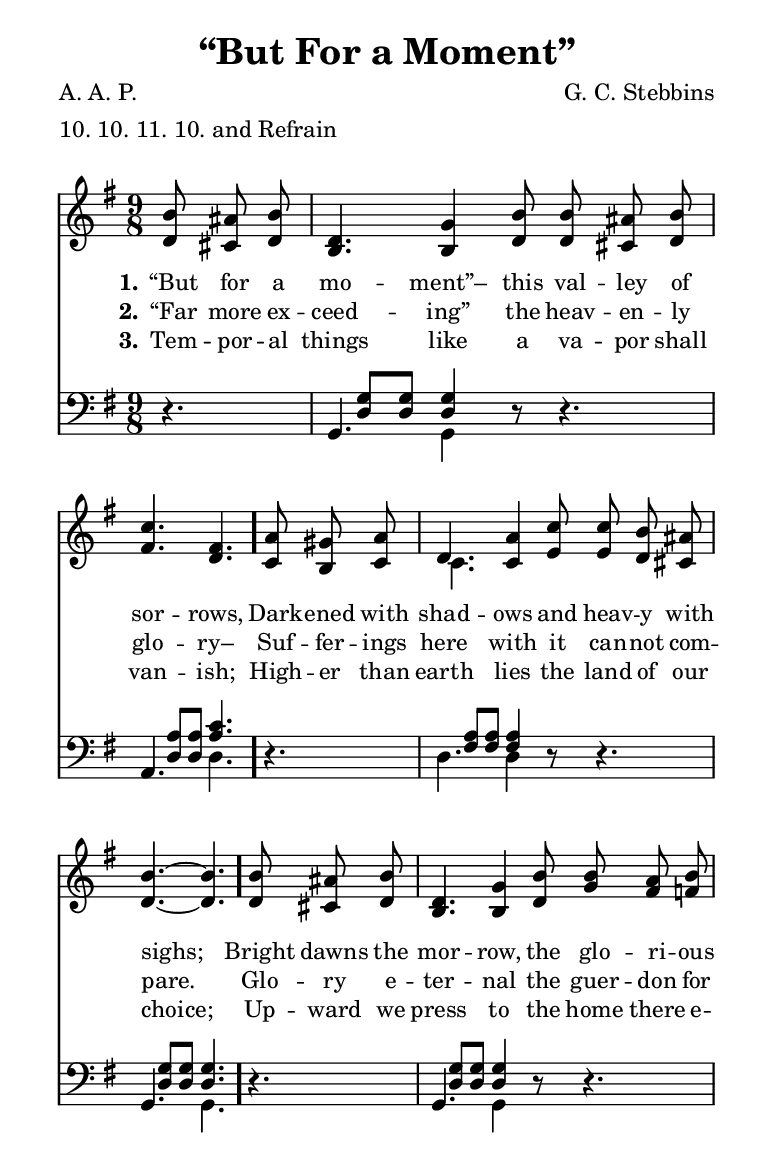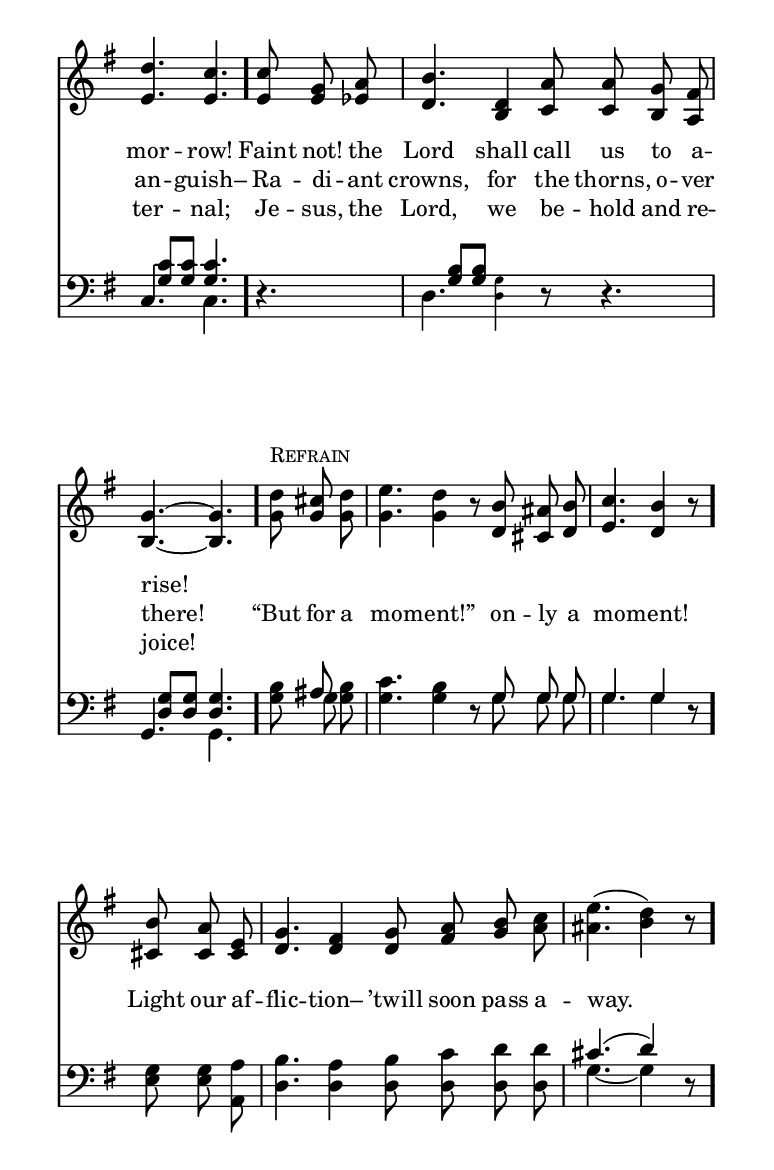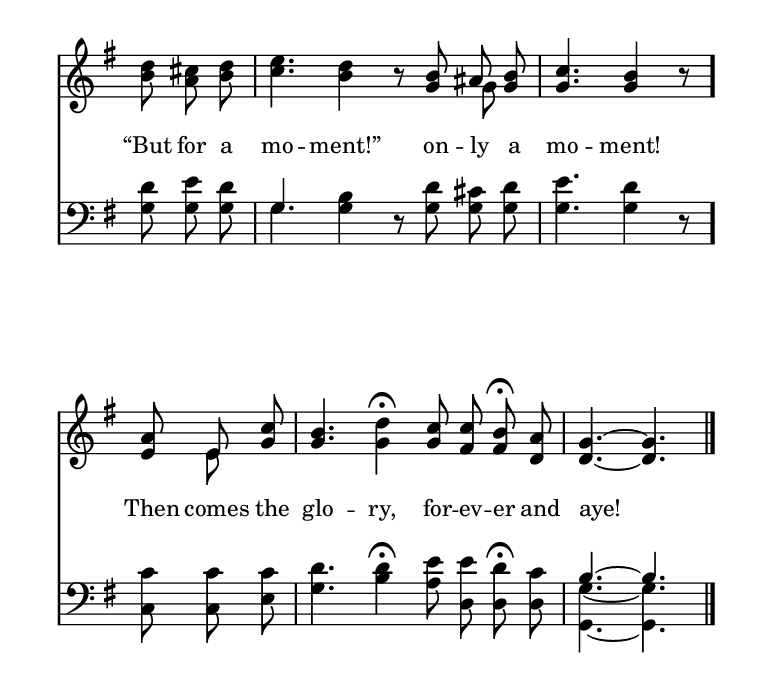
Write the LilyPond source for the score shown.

\include "common/global.ily"
\paper {
  \include "common/paper.ily"
  ragged-last-bottom = ##t
  page-count = #(cond (is-eogsized 2) (#t #f))
}

\header{
  hymnnumber = "207"
  title = "“But For a Moment”"
  tunename = ""
  meter = "10. 10. 11. 10. and Refrain"
  poet = "A. A. P."
  composer = "G. C. Stebbins"
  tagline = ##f
}

ta = { \tempo 4=80 }
tb = { \tempo 4=40 }

global = {
  \include "common/overrides.ily"
  \override Staff.TimeSignature.style = #'numbered
  \time 9/8
  \override Score.MetronomeMark.transparent = ##t % hide all fermata changes too
  \ta
  \key g \major
  \partial 4.
  \autoBeamOff
}

smallNotes = \override NoteHead.font-size = #-4
normalNotes = \override NoteHead.font-size = #0
smallNote = \once \smallNotes

patternA = { c8 c c | c4. c4 c8 c c c | c4. c }
patternB = { c8 c c | c4. c4 c8 c c c | c4. ~ c }
patternC = { c8 c c | c4. c4 r8 c c c | c4. c4 c8 }
patternD = { c8 c c | c4. c4 c8 c c c | c4. c4 c8 }

notesSoprano = {
\global
\relative c'' {

  \changePitch \patternA { b ais b d, g b b ais b | c fis, }
  \changePitch \patternB { a gis a | d, a' c c b ais | b b }
  \changePitch \patternA { b ais b | d, g b b a b | d c }
  \changePitch \patternB { c g a | b d, a' a g fis | g g }

  << s^\markup { \small \caps "Refrain" }
  \changePitch \patternC { d' cis d | e d b ais b | c b r } >>
  \changePitch \patternD { b a e | g fis g a b c | e( d) r }
  \changePitch \patternC { d cis d | e d b ais b | c b r }
  \changePitch \patternA { a e c' | b \tb d\fermata \ta c c \tb b\fermata \ta a | g ~ g }

  \bar "|."

}
}

notesAlto = {
\global
\relative e' {

  \changePitch \patternA { d cis d | b b d d cis d | fis d }
  \changePitch \patternB { c b c | c c e e d cis | d d }
  \changePitch \patternA { d cis d | b b d g fis f | e e }
  \changePitch \patternB { e e ees | d b c c b a | b b }

  \changePitch \patternC { g' g g | g g d cis d | e d r }
  \changePitch \patternD { cis cis cis | d d d fis g a | ais( b) r }
  \changePitch \patternC { b ais b | c b g g g | g g r }
  \changePitch \patternA { e e g | g g g fis fis d | d ~ d }

}
}

notesTenor = {
\global
\relative a {

  \smallNotes
  r4. | r8 <g d>[ <g d>] <g d>4 r8 r4. | r8 <a d,>[ <a d,>] <c a>4.
  r4. | r8 <a fis>[ <a fis>] <a fis>4 r8 r4. | r8 <g d>[ <g d>] <g d>4.
  r4. | r8 <g d>[ <g d>] <g d>4 r8 r4. | r8 <c g>[ <c g>] <c g>4.
  r4. | r8 <b g>[ <b g>] g4 r8 r4. | r8 <g d>[ <g d>] <g d>4.

  \normalNotes
  \changePitch \patternC { b ais b | c b g g g | g g r }
  \changePitch \patternD { g g a | b a b c d d | cis( d) r }
  %\changePitch \patternC { d e d | <g, \smallNote e'> <b \smallNote d> d cis d | e d r }
  \changePitch \patternC { d e d | g, b d cis d | e d r } % TODO small notes in chords -- how ?
  \changePitch \patternA { c c c | d d e e d c | b ~ b }

}
}

notesBass = {
\global
\relative f, {

  \smallNotes
  r4. | g4. g4 r8 r4. | a4. d4.
  r4. | d4. d4 r8 r4. | g,4. g4.
  r4. | g4. g4 r8 r4. | c4. c4.
  r4. | d4. d4 r8 r4. | g,4. g4.

  \normalNotes
  \changePitch \patternC { g' g g | g g g g g | g g r }
  \changePitch \patternD { e e a, | d d d d d d | g ~ g r }
  \changePitch \patternC { g g g | g g g g g | g g r }
  \changePitch \patternA { c, c e | g b\fermata a d, d\fermata d | < g g, > ~ < g g, > }

}
}

Refrain = \lyricmode {

“But for a mo -- ment!” on -- ly a mo -- ment! \bar "."
Light our af -- flic -- tion– ’twill soon pass a -- way. \bar "."
“But for a mo -- ment!” on -- ly a mo -- ment! \bar "."
Then comes the glo -- ry, for -- ev -- er and aye! \bar "."

}

wordsA = \lyricmode {
\set stanza = "1."

“But for a mo -- ment”– this val -- ley of sor -- rows, \bar "."
Dark -- ened with shad -- ows and heav -- y with sighs; \bar "."
Bright dawns the mor -- row, the glo -- ri -- ous mor -- row! \bar "."
Faint not! the Lord shall call us to a -- rise! \bar "."

}

wordsB = \lyricmode {
\set stanza = "2."

“Far more ex -- ceed -- ing” the heav -- en -- ly glo -- ry–
Suf -- fer -- ings here with it can -- not com -- pare.
Glo -- ry e -- ter -- nal the guer -- don for an -- guish–
Ra -- di -- ant crowns, for the thorns, o -- ver there!

\Refrain

}

wordsC = \lyricmode {
\set stanza = "3."

Tem -- por -- al things like a va -- por shall van -- ish;
High -- er than earth lies the land of our choice;
Up -- ward we press to the home there e -- ter -- nal;
Je -- sus, the Lord, we be -- hold and re -- joice!

}

\score {
  \context ChoirStaff <<
    \context Staff = upper <<
      \set Staff.autoBeaming = ##f
      \set ChoirStaff.systemStartDelimiter = #'SystemStartBar
      \set ChoirStaff.printPartCombineTexts = ##f
      \partcombine #'(2 . 9) \notesSoprano \notesAlto
      \context NullVoice = sopranos { \voiceOne << \notesSoprano >> }
      \context NullVoice = altos { \voiceTwo << \notesAlto >> }
      \context Lyrics = one   \lyricsto sopranos \wordsA
      \context Lyrics = two   \lyricsto sopranos \wordsB
      \context Lyrics = three \lyricsto sopranos \wordsC
    >>
    \context Staff = men <<
      \set Staff.autoBeaming = ##f
      \clef bass
      \set ChoirStaff.printPartCombineTexts = ##f
      \partcombine #'(2 . 9) \notesTenor \notesBass
      \context NullVoice = tenors { \voiceOne << \notesTenor >> }
      \context NullVoice = basses { \voiceTwo << \notesBass >> }
    >>
  >>
  \layout {
    \include "common/layout.ily"
  }
  \midi{
    \include "common/midi.ily"
  }
}

\version "2.19.49"  % necessary for upgrading to future LilyPond versions.

% vi:set et ts=2 sw=2 ai nocindent syntax=lilypond:
